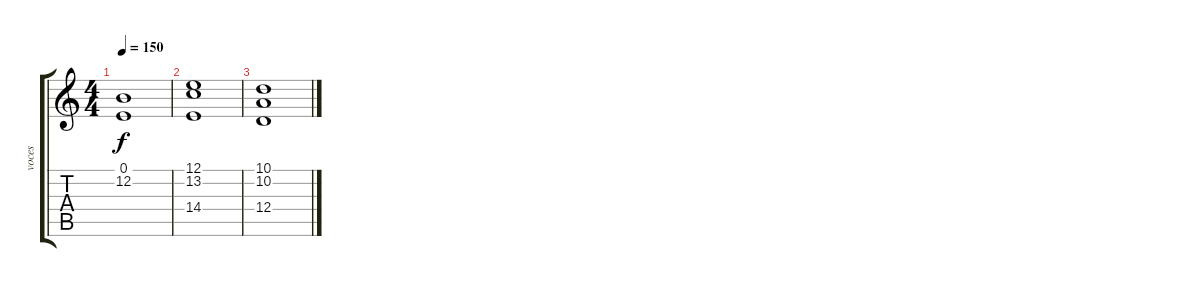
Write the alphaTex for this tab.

\track ("voces" "voces") {instrument synthstrings1}
\staff {score tabs}
\tuning (E4 B3 G3 D3 A2 E2) {hide}
\ts (4 4)
\tempo 150
\clef g2
\ks c
(0.1 12.2).1{dy f} |
(12.1 13.2 14.4).1 |
(10.1 10.2 12.4).1
